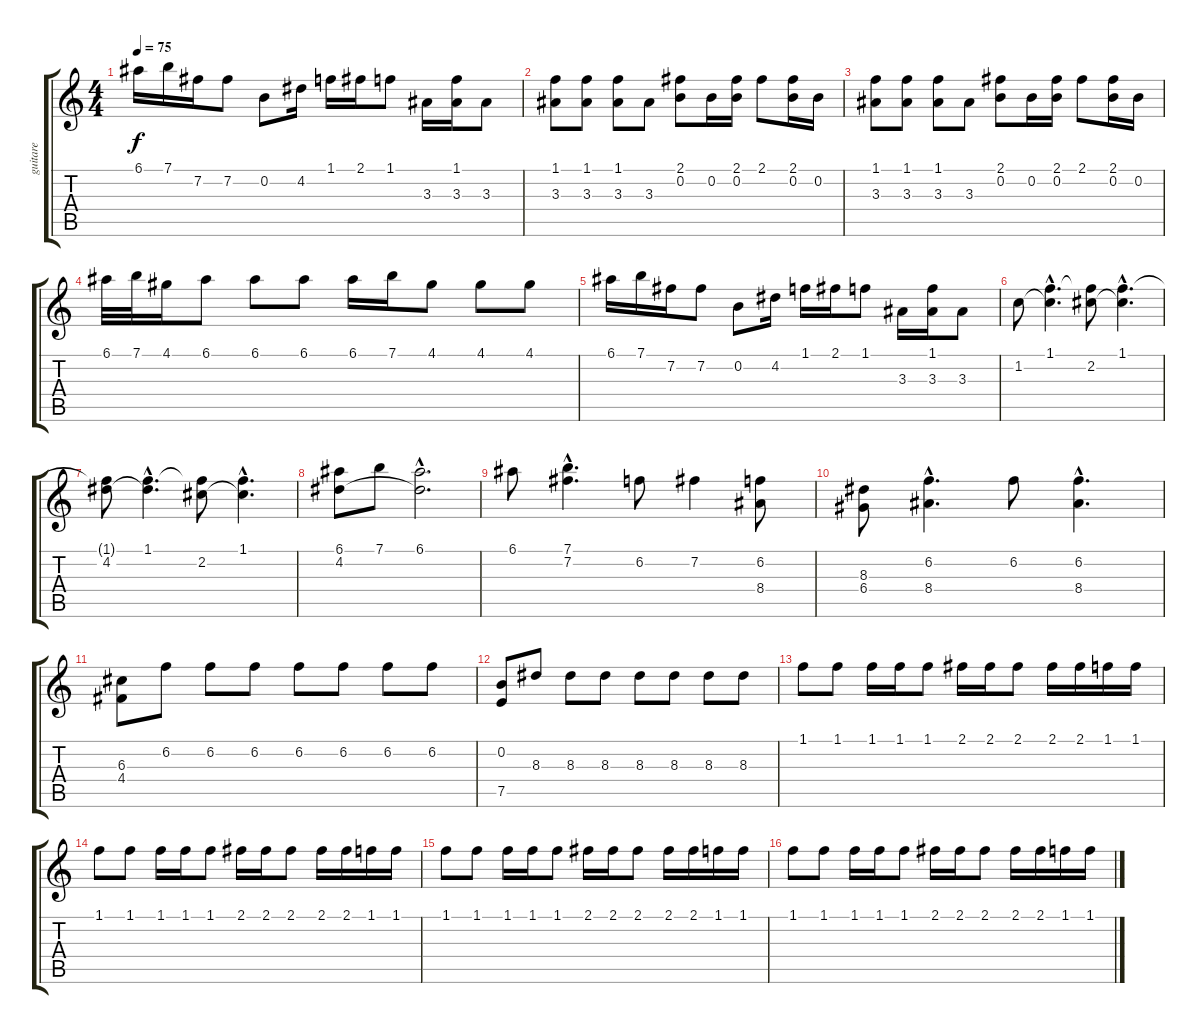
\track ("guitare" "guitare") {instrument acousticguitarsteel}
\staff {score tabs}
\tuning (E4 B3 G3 D3 A2 E2) {hide}
\ts (4 4)
\tempo 75
\clef g2
\ks c
6.1.16{dy f} 7.1.16 7.2.16 7.2.8 0.2.8 4.2.16 1.1.16 2.1.16 1.1.8 3.3.16 (1.1 3.3).16 3.3.8 |
(1.1 3.3).8 (1.1 3.3).8 (1.1 3.3).8 3.3.8 (2.1 0.2).8 0.2.16 (2.1 0.2).16 2.1.8 (2.1 0.2).16 0.2.16 |
(1.1 3.3).8 (1.1 3.3).8 (1.1 3.3).8 3.3.8 (2.1 0.2).8 0.2.16 (2.1 0.2).16 2.1.8 (2.1 0.2).16 0.2.16 |
6.1.32 7.1.32 4.1.16 6.1.8 6.1.8 6.1.8 6.1.16 7.1.16 4.1.8 4.1.8 4.1.8 |
6.1.16 7.1.16 7.2.16 7.2.8 0.2.8 4.2.16 1.1.16 2.1.16 1.1.8 3.3.16 (1.1 3.3).16 3.3.8 |
1.2.8 (1.1{hac} 1.2{hac t}).4{d} (1.1{t} 2.2).8 (1.1{hac} 2.2{hac t}).4{d} |
(1.1{t} 4.2).8 (1.1{hac} 4.2{hac t}).4{d} (1.1{t} 2.2).8 (1.1{hac} 2.2{hac t}).4{d} |
(6.1 4.2).8 7.1.8 (6.1{hac} 4.2{hac t}).2{d} |
6.1.8 (7.1{hac} 7.2{hac}).4{d} 6.2.8 7.2.4 (6.2 8.4).8 |
(8.3 6.4).8 (6.2{hac} 8.4{hac}).4{d} 6.2.8 (6.2{hac} 8.4{hac}).4{d} |
(6.3 4.4).8 6.2.8 6.2.8 6.2.8 6.2.8 6.2.8 6.2.8 6.2.8 |
(0.2 7.5).8 8.3.8 8.3.8 8.3.8 8.3.8 8.3.8 8.3.8 8.3.8 |
1.1.8 1.1.8 1.1.16 1.1.16 1.1.8 2.1.16 2.1.16 2.1.8 2.1.16 2.1.16 1.1.16 1.1.16 |
1.1.8 1.1.8 1.1.16 1.1.16 1.1.8 2.1.16 2.1.16 2.1.8 2.1.16 2.1.16 1.1.16 1.1.16 |
1.1.8 1.1.8 1.1.16 1.1.16 1.1.8 2.1.16 2.1.16 2.1.8 2.1.16 2.1.16 1.1.16 1.1.16 |
1.1.8 1.1.8 1.1.16 1.1.16 1.1.8 2.1.16 2.1.16 2.1.8 2.1.16 2.1.16 1.1.16 1.1.16
